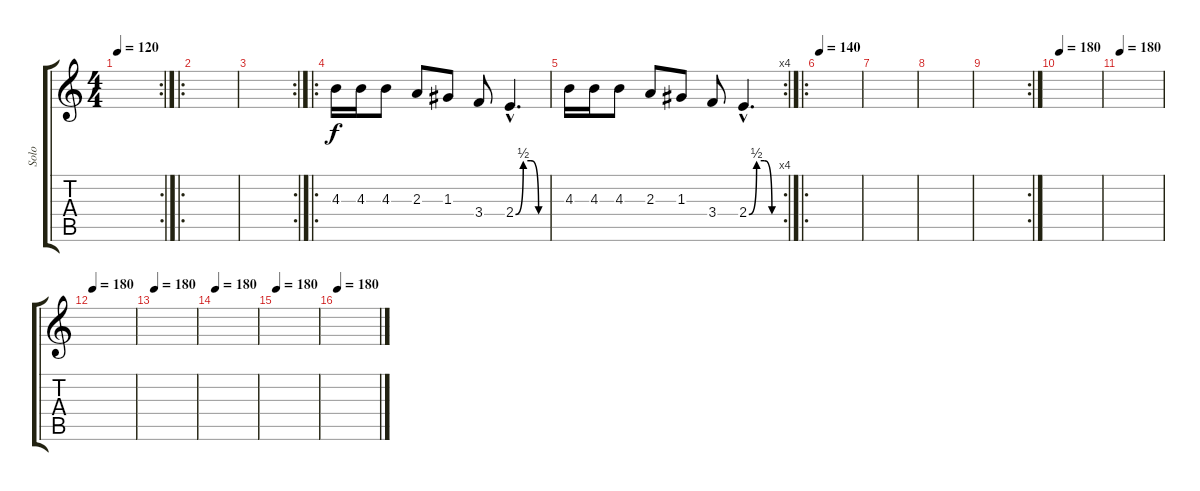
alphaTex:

\track ("Solo" "Solo") {instrument overdrivenguitar}
\staff {score tabs}
\tuning (E4 B3 G3 D3 A2 E2) {hide}
\rc 2
\ts (4 4)
\tempo 120
\clef g2
\ks c
|
\ro
|
\rc 2
|
\ro
4.3.16 4.3.16 4.3.8 2.3.8 1.3.8 3.4.8 2.4{be (custom 0 0 15 2 30 2 45 0 60 0) hac}.4{d} |
\rc 4
4.3.16 4.3.16 4.3.8 2.3.8 1.3.8 3.4.8 2.4{be (custom 0 0 15 2 30 2 45 0 60 0) hac}.4{d} |
\ro
\tempo 140
|
|
|
\rc 2
|
\tempo 180
|
\tempo 180
|
\tempo 180
|
\tempo 180
|
\tempo 180
|
\tempo 180
|
\tempo 180
